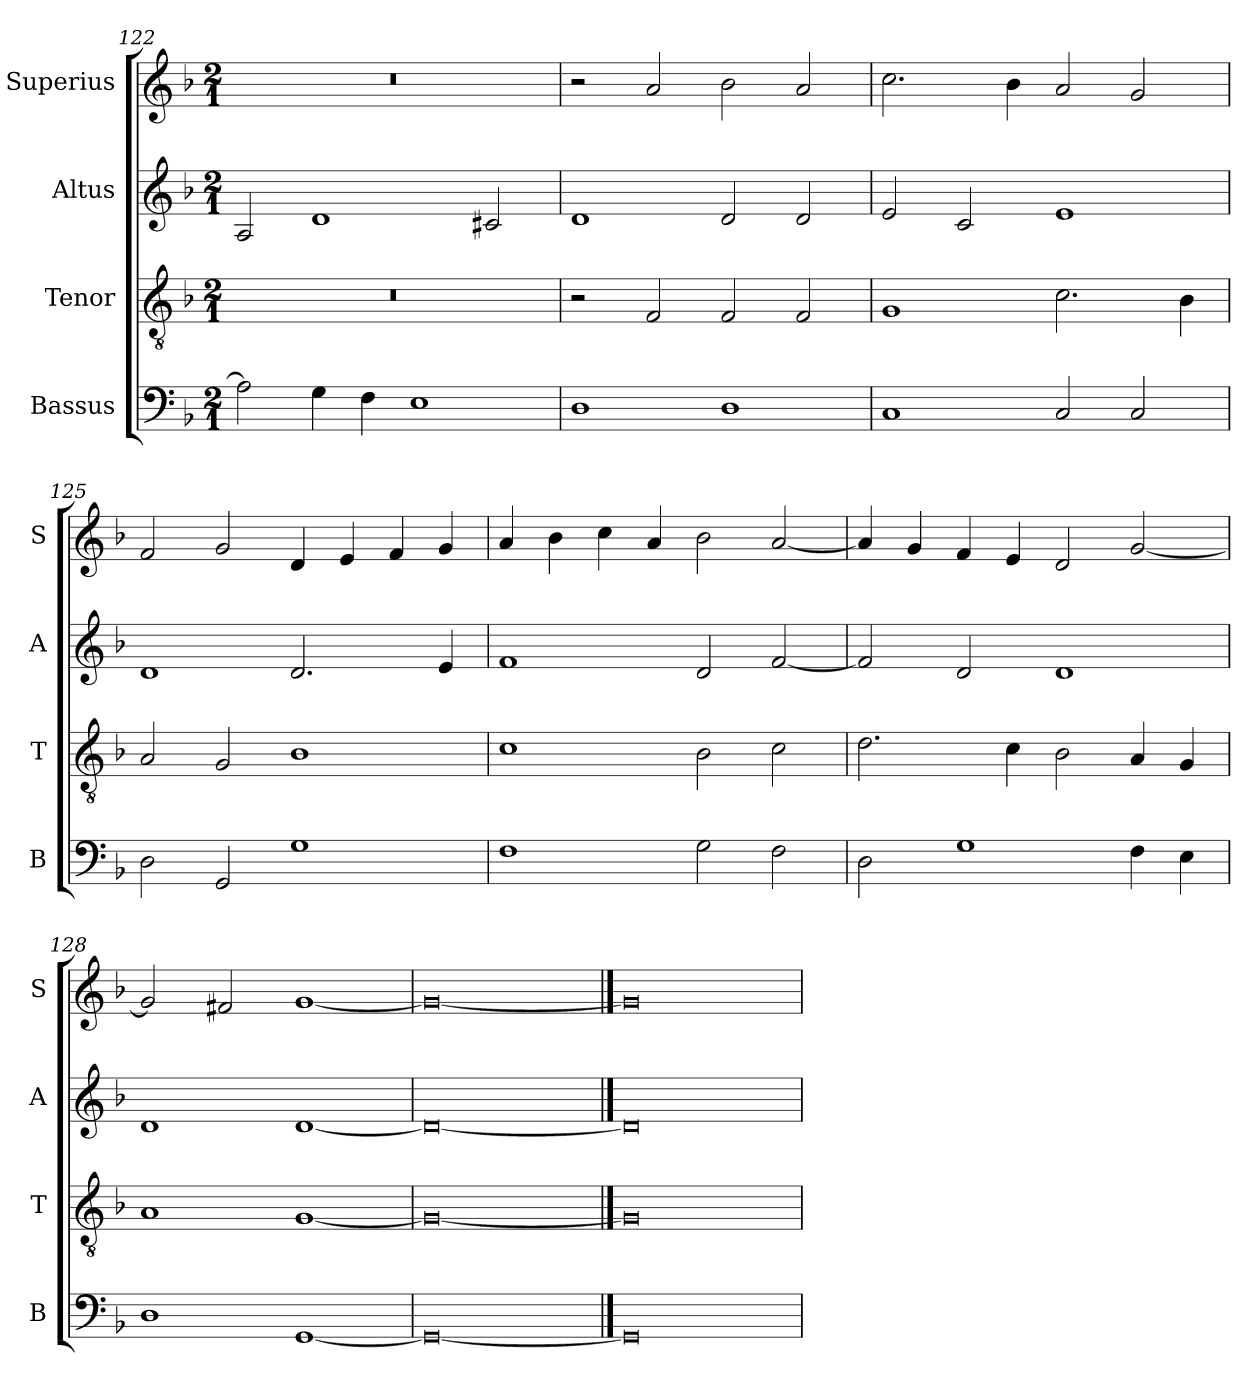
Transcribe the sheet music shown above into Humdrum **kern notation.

**kern	**kern	**kern	**kern
*part4	*part3	*part2	*part1
*staff4	*staff3	*staff2	*staff1
*I"Bassus	*I"Tenor	*I"Altus	*I"Superius
*I'B	*I'T	*I'A	*I'S
*clefF4	*clefGv2	*clefG2	*clefG2
*k[b-]	*k[b-]	*k[b-]	*k[b-]
*F:	*F:	*F:	*F:
*M2/1	*M2/1	*M2/1	*M2/1
=122	=122	=122	=122
2A]	0r	2A	0r
4G	.	1d	.
4F	.	.	.
1E	.	.	.
.	.	2c#X	.
=123	=123	=123	=123
1D	2r	1d	2r
.	2F	.	2a
1D	2F	2d	2b-
.	2F	2d	2a
=124	=124	=124	=124
1C	1G	2e	2.cc
.	.	2c	.
.	.	.	4b-
2C	2.c	1e	2a
2C	.	.	2g
.	4B-	.	.
=125	=125	=125	=125
2D	2A	1d	2f
2GG	2G	.	2g
1G	1B-	2.d	4d
.	.	.	4e
.	.	.	4f
.	.	4e	4g
=126	=126	=126	=126
1F	1c	1f	4a
.	.	.	4b-
.	.	.	4cc
.	.	.	4a
2G	2B-	2d	2b-
2F	2c	[2f	[2a
=127	=127	=127	=127
2D	2.d	2f]	4a]
.	.	.	4g
1G	.	2d	4f
.	4c	.	4e
.	2B-	1d	2d
4F	4A	.	[2g
4E	4G	.	.
=128	=128	=128	=128
1D	1A	1d	2g]
.	.	.	2f#X
[1GG	[1G	[1d	[1g
=129	=129	=129	=129
0GG_	0G_	0d_	0g_
==130	==130	==130	==130
0GG]	0G]	0d]	0g]
=	=	=	=
*-	*-	*-	*-
